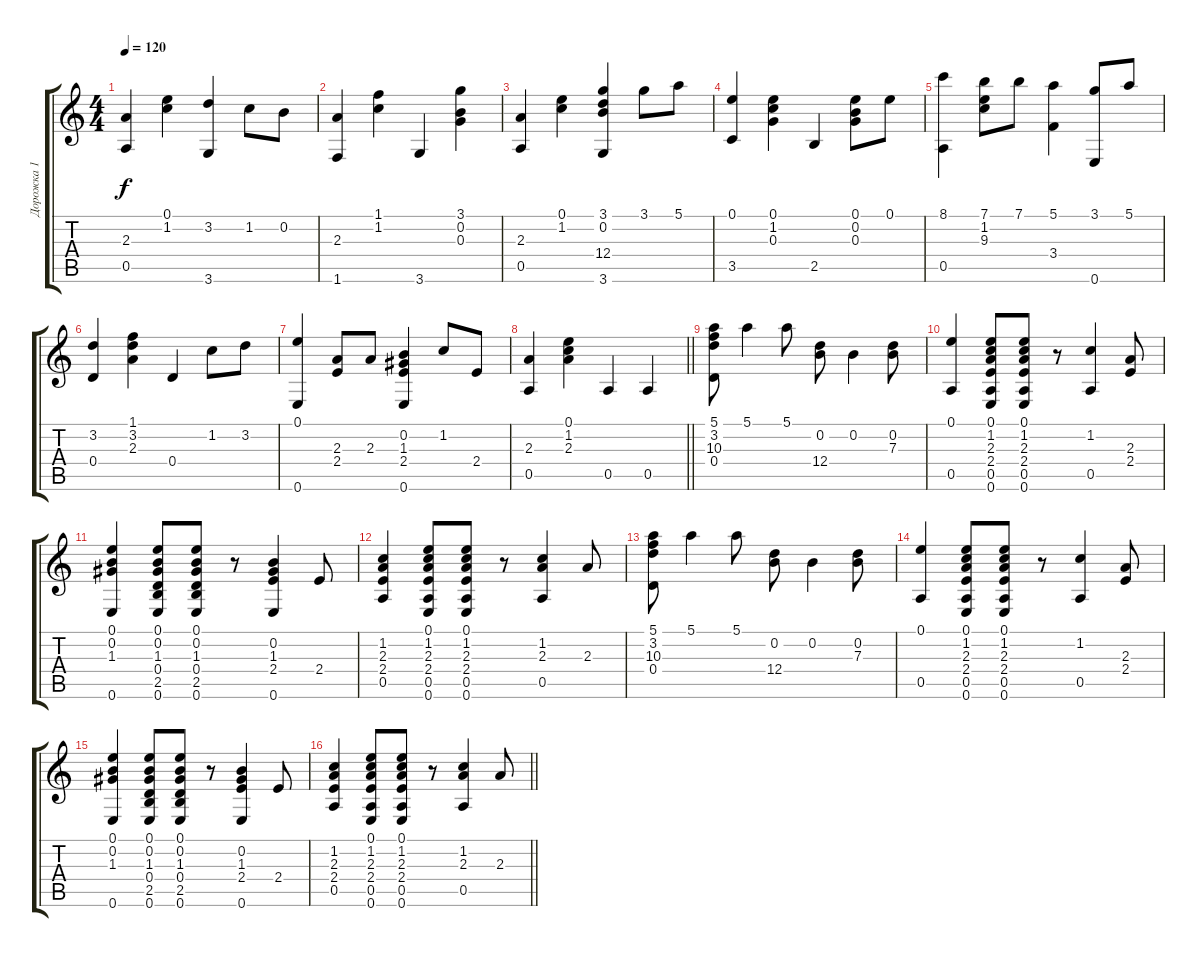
\track ("Дорожка 1" "Дорожка 1") {instrument acousticguitarsteel}
\staff {score tabs}
\tuning (E4 B3 G3 D3 A2 E2) {hide}
\ts (4 4)
\tempo 120
\clef g2
\ks c
(2.3 0.5).4{dy f} (0.1 1.2).4 (3.2 3.6).4 1.2.8 0.2.8 |
(2.3 1.6).4 (1.1 1.2).4 3.6.4 (3.1 0.2 0.3).4 |
(2.3 0.5).4 (0.1 1.2).4 (3.1 0.2 12.4 3.6).4 3.1.8 5.1.8 |
(0.1 3.5).4 (0.1 1.2 0.3).4 2.5.4 (0.1 0.2 0.3).8 0.1.8 |
(8.1 0.5).4 (7.1 1.2 9.3).8 7.1.8 (5.1 3.4).4 (3.1 0.6).8 5.1.8 |
(3.2 0.4).4 (1.1 3.2 2.3).4 0.4.4 1.2.8 3.2.8 |
(0.1 0.6).4 (2.3 2.4).8 2.3.8 (0.2 1.3 2.4 0.6).4 1.2.8 2.4.8 |
\barLineRight lightlight
(2.3 0.5).4 (0.1 1.2 2.3).4 0.5.4 0.5.4 |
(5.1 3.2 10.3 0.4).8 5.1.4 5.1.8 (0.2 12.4).8 0.2.4 (0.2 7.3).8 |
(0.1 0.5).4 (0.1 1.2 2.3 2.4 0.5 0.6).8 (0.1 1.2 2.3 2.4 0.5 0.6).8 r.8 (1.2 0.5).4 (2.3 2.4).8 |
(0.1 0.2 1.3 0.6).4 (0.1 0.2 1.3 0.4 2.5 0.6).8 (0.1 0.2 1.3 0.4 2.5 0.6).8 r.8 (0.2 1.3 2.4 0.6).4 2.4.8 |
(1.2 2.3 2.4 0.5).4 (0.1 1.2 2.3 2.4 0.5 0.6).8 (0.1 1.2 2.3 2.4 0.5 0.6).8 r.8 (1.2 2.3 0.5).4 2.3.8 |
(5.1 3.2 10.3 0.4).8 5.1.4 5.1.8 (0.2 12.4).8 0.2.4 (0.2 7.3).8 |
(0.1 0.5).4 (0.1 1.2 2.3 2.4 0.5 0.6).8 (0.1 1.2 2.3 2.4 0.5 0.6).8 r.8 (1.2 0.5).4 (2.3 2.4).8 |
(0.1 0.2 1.3 0.6).4 (0.1 0.2 1.3 0.4 2.5 0.6).8 (0.1 0.2 1.3 0.4 2.5 0.6).8 r.8 (0.2 1.3 2.4 0.6).4 2.4.8 |
\barLineRight lightlight
(1.2 2.3 2.4 0.5).4 (0.1 1.2 2.3 2.4 0.5 0.6).8 (0.1 1.2 2.3 2.4 0.5 0.6).8 r.8 (1.2 2.3 0.5).4 2.3.8
